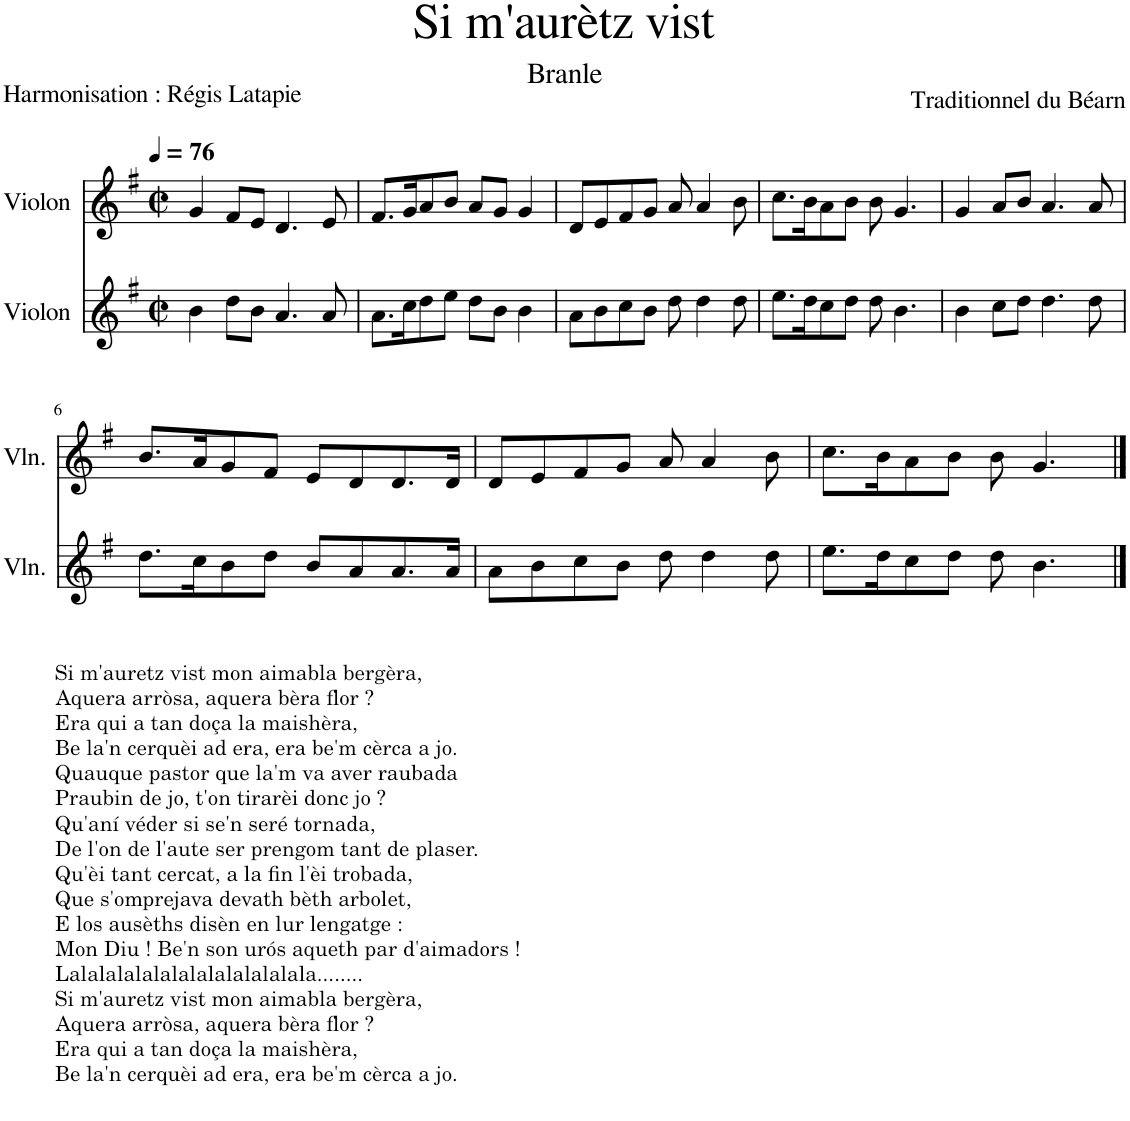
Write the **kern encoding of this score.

**kern	**kern
*part2	*part1
*staff2	*staff1
*I"Violon	*I"Violon
*I'Vln.	*I'Vln.
*clefG2	*clefG2
*k[f#]	*k[f#]
*M2/2	*M2/2
*met(c|)	*met(c|)
*MM76	*MM76
=1	=1
4b\	4g/
8dd\L	8f#/L
8b\J	8e/J
4.a/	4.d/
8a/	8e/
=2	=2
8.a\L	8.f#/L
16cc\K	16g/K
8dd\	8a/
8ee\J	8b/J
8dd\L	8a/L
8b\J	8g/J
4b\	4g/
=3	=3
8a\L	8d/L
8b\	8e/
8cc\	8f#/
8b\J	8g/J
8dd\	8a/
4dd\	4a/
8dd\	8b\
=4	=4
8.ee\L	8.cc\L
16dd\K	16b\K
8cc\	8a\
8dd\J	8b\J
8dd\	8b\
4.b\	4.g/
=5	=5
4b\	4g/
8cc\L	8a/L
8dd\J	8b/J
4.dd\	4.a/
8dd\	8a/
!!LO:LB:g=z
=6	=6
!LO:TX:b:t=Si m'auretz vist mon aimabla bergèra,	!
!LO:TX:b:t=Aquera arròsa, aquera bèra flor ?	!
!LO:TX:b:t=Era qui a tan doça la maishèra,	!
!LO:TX:b:t=Be la'n cerquèi ad era, era be'm cèrca a jo.	!
!LO:TX:b:t=Quauque pastor que la'm va aver raubada	!
!LO:TX:b:t=Praubin de jo, t'on tirarèi donc jo ?	!
!LO:TX:b:t=Qu'aní véder si se'n seré tornada,	!
!LO:TX:b:t=De l'on de l'aute ser prengom tant de plaser.	!
!LO:TX:b:t=Qu'èi tant cercat, a la fin l'èi trobada,	!
!LO:TX:b:t=Que s'omprejava devath bèth arbolet,	!
!LO:TX:b:t=E los ausèths disèn en lur lengatge &colon;	!
!LO:TX:b:t=Mon Diu ! Be'n son urós aqueth par d'aimadors !	!
!LO:TX:b:t=Lalalalalalalalalalalalalala........	!
!LO:TX:b:t=Si m'auretz vist mon aimabla bergèra,	!
!LO:TX:b:t=Aquera arròsa, aquera bèra flor ?	!
!LO:TX:b:t=Era qui a tan doça la maishèra,	!
!LO:TX:b:t=Be la'n cerquèi ad era, era be'm cèrca a jo.	!
8.dd\L	8.b/L
16cc\K	16a/K
8b\	8g/
8dd\J	8f#/J
8b/L	8e/L
8a/	8d/
8.a/	8.d/
16a/Jk	16d/Jk
=7	=7
8a\L	8d/L
8b\	8e/
8cc\	8f#/
8b\J	8g/J
8dd\	8a/
4dd\	4a/
8dd\	8b\
=8	=8
8.ee\L	8.cc\L
16dd\K	16b\K
8cc\	8a\
8dd\J	8b\J
8dd\	8b\
4.b\	4.g/
==	==
*-	*-
